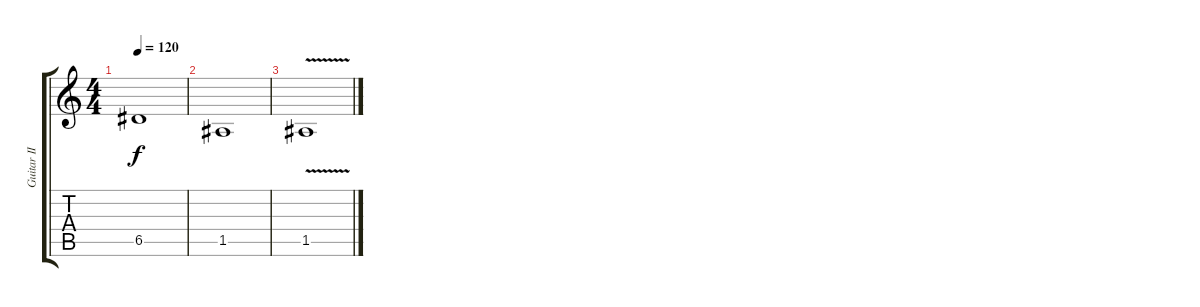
\track ("Guitar II" "Guitar II") {instrument distortionguitar}
\staff {score tabs}
\tuning (E4 B3 G3 D3 A2 E2) {hide}
\ts (4 4)
\tempo 120
\clef g2
\ks c
6.5.1{dy f} |
1.5.1 |
1.5{v}.1
